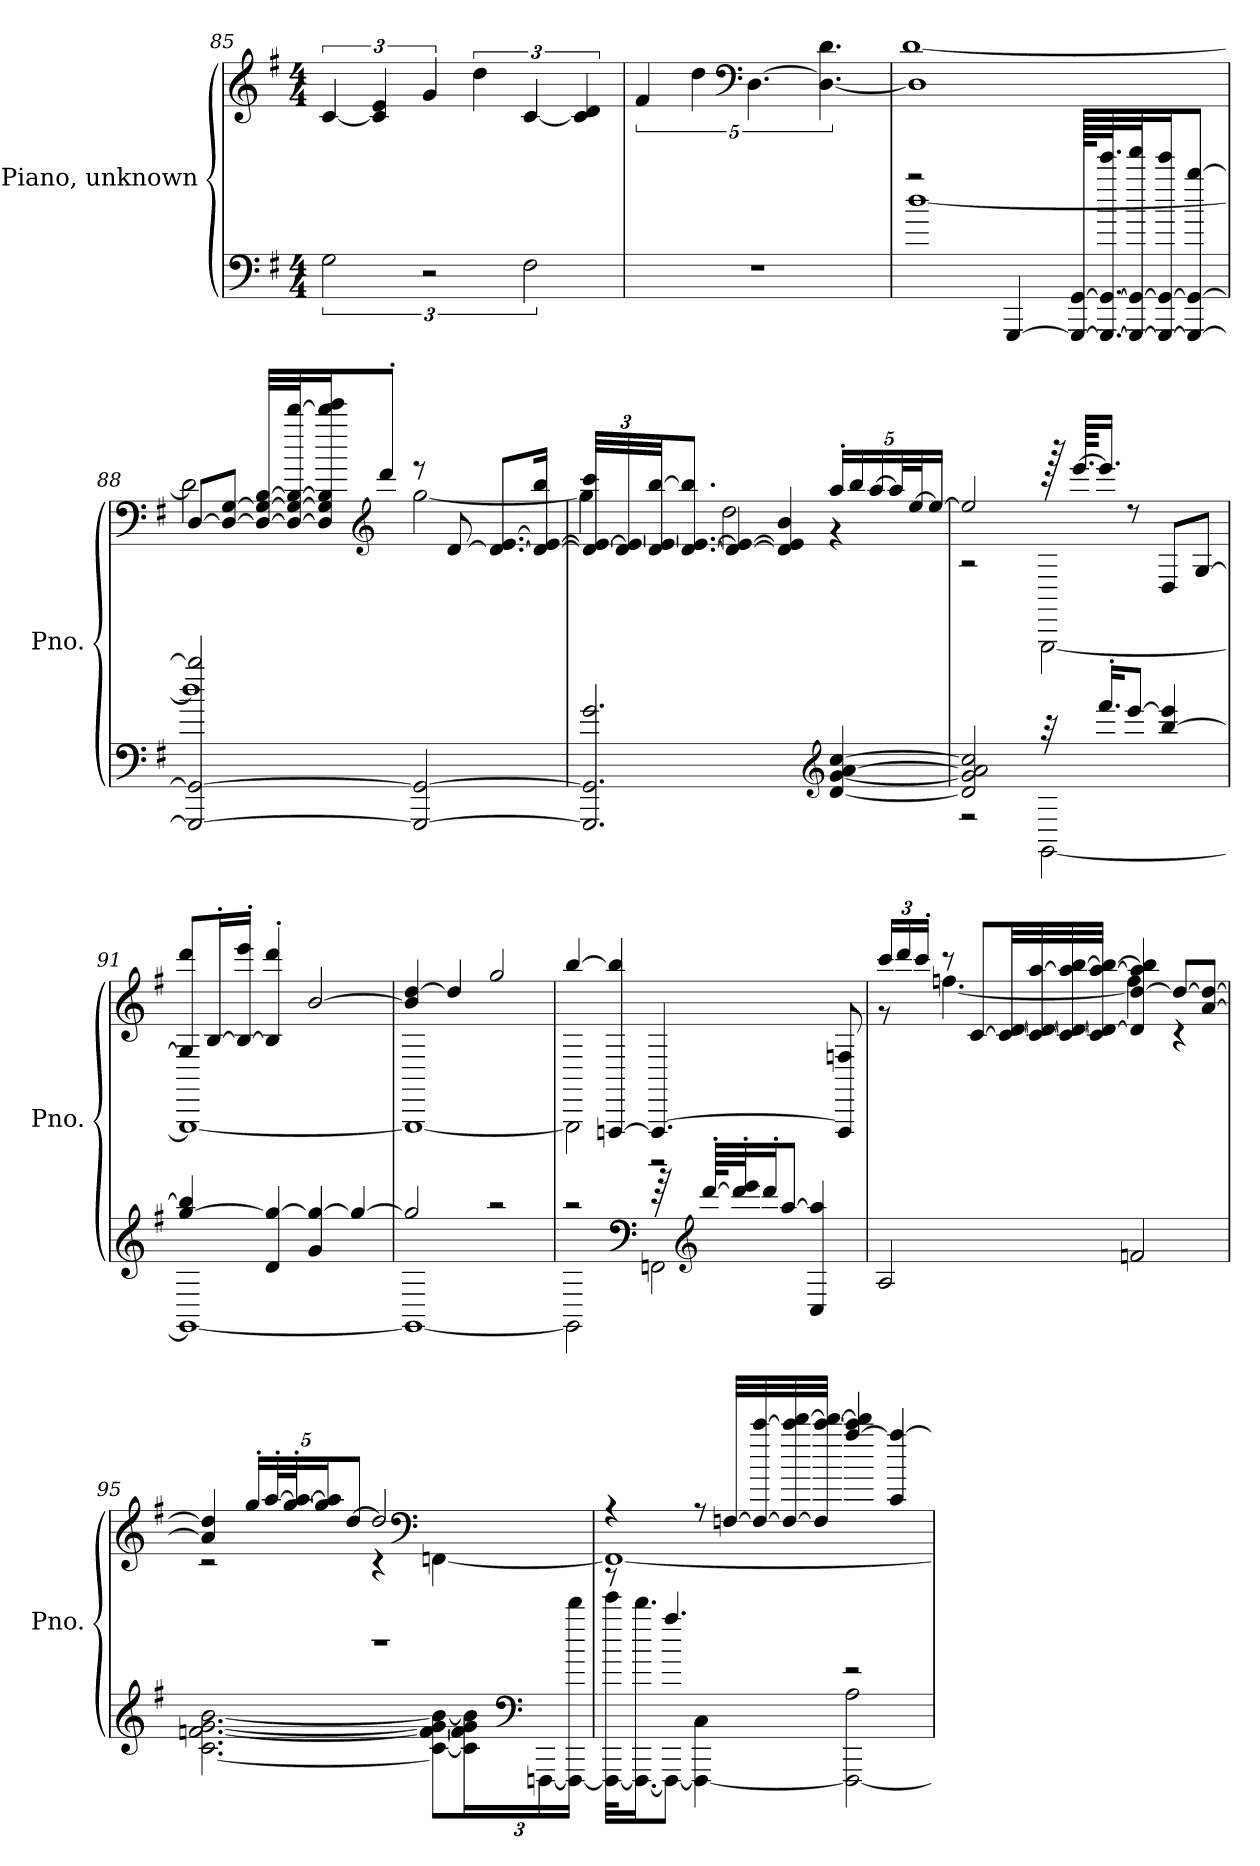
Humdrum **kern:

**kern	**kern
*part1	*part1
*staff2	*staff1
*I"Piano, unknown	*
*I'Pno.	*
*clefF4	*clefG2
*k[f#]	*k[f#]
*M4/4	*M4/4
=85	=85
3G\	[6c/
.	6c/] 6e/
3r	6g/
.	6dd\
3F#\	[6c/
.	6c/] 6d/
=86	=86
1r	5f#/
.	5dd\
*	*clefF4
.	[5.D\
.	5.D\_ 5.d\
!!LO:LB:g=z
=87	=87
*^	*^
2r	[1dd	1D]	[1d
[4GGG/	.	.	.
128GGG/_ [128GG/KLLLL	.	.	.
64.GGG/_ 64.GG/_ 64.eee/J	.	.	.
32GGG/_ 32GG/_ 32fff#/J	.	.	.
16GGG/_ 16GG/_ 16eee/J	.	.	.
8GGG/_ 8GG/_ [8bb/J	.	.	.
=88	=88	=88	=88
2GGG/_ 2GG/_ 2bb/]	1dd]	[8D/L	2d\]
.	.	8D/_ [8G/J	.
.	.	32D/_ 32G/_ [32B/LLL	.
.	.	32D/_ 32G/_ 32B/_ [32ddd/J	.
.	.	16D/] 16G/] 16B/] 16ddd/] 16eee/J	.
*	*	*clefG2	*
.	.	8ddd'/J	.
2GGG/_ 2GG/_	.	8r	[2gg\
.	.	[8d/	.
.	.	8.d/_ [8.e/L	.
.	.	16d/_ 16e/_ 16bb/Jk	.
*v	*v	*	*
!!LO:LB:g=z	!!
=89	=89	=89
*	*Xbrackettup	*
2.GGG/] 2.GG/] 2.g/	48d/_ 48e/_ 48ccc/LLL	4gg\]
.	48d/_ 48e/_	.
.	48d/_ 48e/_ [48bb/JJ	.
.	8.d/_ 8.e/_ 8.bb/]J	.
.	4d/_ 4e/_	2dd\
.	4d/] 4e/] 4b/	.
*clefG2	*	*
[4d/ [4g/ [4a/ [4cc/	20aa'/LL	4r
.	20bb/	.
.	[20aa/	.
.	40aa/L]	.
.	[40ee/J	.
.	20ee/JJ_	.
=90	=90	=90
*^	*	*
2d/] 2g/] 2a/] 2cc/]	2r	2ee/]	2r
32r	[2GG\	128r	[2GGG\
.	.	[64.eee/KKLL	.
16.fff#'/KL	.	16.eee/JJ]	.
[8eee/J	.	8r	.
[4bb/ 4eee/]	.	8D/L	.
.	.	[8G/J	.
=91	=91	=91	=91
[4gg/ 4bb/]	1GG_	8G/] 8ddd/L	1GGG_
.	.	[16B'/L	.
.	.	16B/_' 16eee/'JJ	.
4d/ 4gg/_	.	4B/]' 4ddd/'	.
4g/ 4gg/_	.	[2b/	.
4gg/_	.	.	.
!!LO:LB:g=z	!!
=92	=92	=92	=92
2gg/]	1GG_	4b/] [4dd/	1GGG_
.	.	4dd/]	.
2r	.	2gg/	.
=93	=93	=93	=93
2r	2GG\]	[4bb/	2GGG\]
.	.	[4FFFn/ 4bb/]	.
*clefF4	*	*	*
64r	2FFn\	4.FFF/_	2r
*clefG2	*	*	*
[64ddd'/KLLL	.	.	.
32ddd/]' 32eee/'J	.	.	.
16ddd'/J	.	.	.
[8aa/J	.	.	.
4C/ 4aa/]	.	.	.
.	.	8FFF/] 8Fn/	.
*v	*v	*	*
=94	=94	=94
2A/	24ccc/LL	8r
.	24ddd/	.
.	24ccc'/JJ	.
.	8r	[4.ffn\
.	[8c/L	.
.	32c/_ [32d/LL	.
.	32c/_ 32d/_ [32aa/	.
.	32c/_ 32d/_ 32aa/] [32bb/	.
.	32c/] 32d/_ [32aa/ 32bb/_JJJ	.
2fn/	4d/] [4dd/ 4aa/] 4bb/]	4ff\]
.	8dd/L_	4r
.	[8a/ 8dd/_J	.
!!LO:PB:g=z	!!
=95	=95	=95
*^	*	*
1r	[2.c\ [2.fn\ [2.g\ [2.b\	4a/] 4dd/]	2r
.	.	20gg'/LL	.
.	.	[40aa'/L	.
.	.	[40gg/' 40aa/_'J	.
.	.	20gg/] 20aa/]J	.
.	.	[10dd/J	.
.	.	2dd/]	4r
*	*	*clefF4	*
.	8c\_ 8f\_ 8g\_ 8b\_L	.	[4FFn\
*	*Xbrackettup	*	*
.	24c\] 24f\] 24g\] 24b\]L	.	.
*clefF4	*	*	*
.	[24FFFn\	.	.
.	24FFF\_ 24ddd\JJ	.	.
=96	=96	=96	=96
8r	32FFF\_ 32eee\KLL	4r	1FF_
.	16.FFF\_ 16.ddd\J	.	.
4.aa/	8FFF\J_	.	.
.	4FFF\_ 4C\	8r	.
.	.	[32Fn/LLL	.
.	.	32F/_ [32ccc/	.
.	.	32F/_ 32ccc/] [32ddd/	.
.	.	32F/] [32ccc/ 32ddd/_JJJ	.
2r	2FFF\_ 2A\	[4aa/ 4ccc/] 4ddd/]	.
.	.	4c/ 4aa/_	.
*v	*v	*	*
*	*v	*v
=	=
*-	*-
